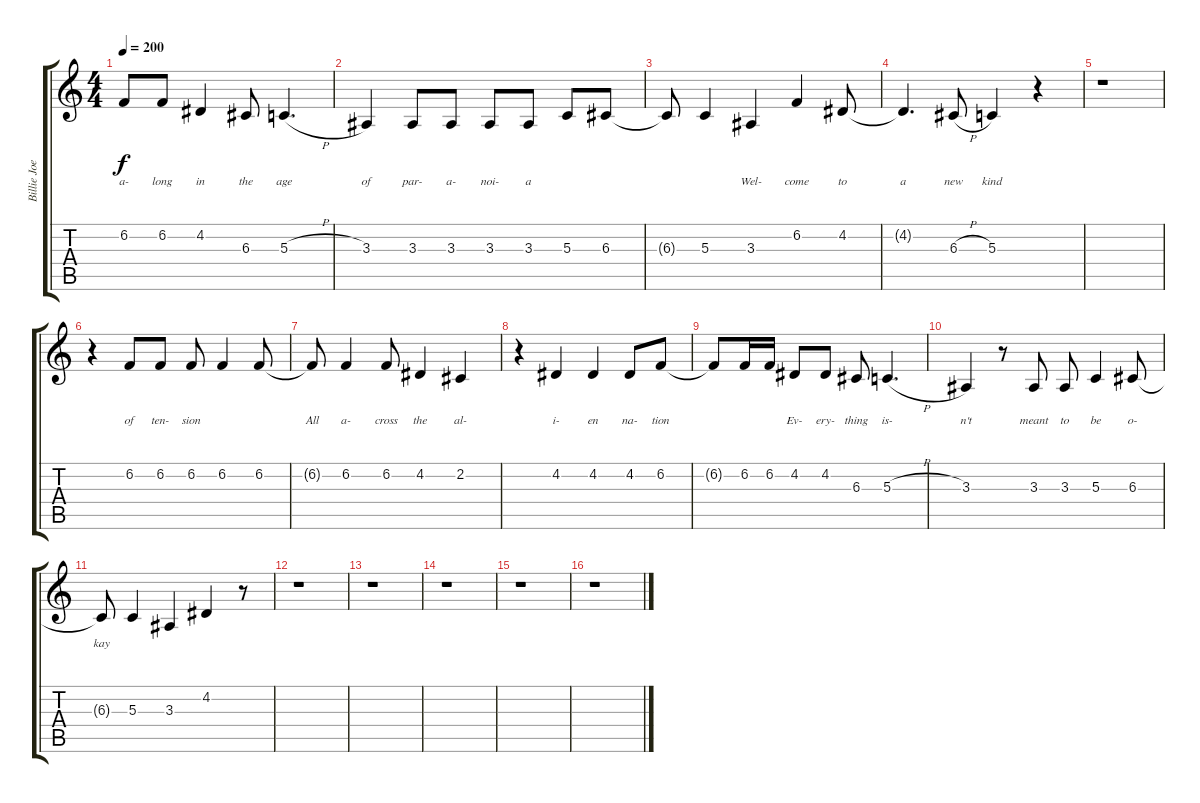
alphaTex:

\track ("Billie Joe Vocals" "Billie Joe") {instrument acousticgrandpiano}
\staff {score tabs}
\tuning (E4 B3 G3 D3 A2 E2) {hide}
\ts (4 4)
\tempo 200
\clef g2
\ks c
6.2{t}.8{lyrics (0 "a-") lyrics (1 "") lyrics (2 "") lyrics (3 "") lyrics (4 "") dy f} 6.2.8{lyrics (0 "long") lyrics (1 "") lyrics (2 "") lyrics (3 "") lyrics (4 "")} 4.2.4{lyrics (0 "in") lyrics (1 "") lyrics (2 "") lyrics (3 "") lyrics (4 "")} 6.3.8{lyrics (0 "the") lyrics (1 "") lyrics (2 "") lyrics (3 "") lyrics (4 "")} 5.3{h}.4{d lyrics (0 "age") lyrics (1 "") lyrics (2 "") lyrics (3 "") lyrics (4 "")} |
3.3.4{lyrics (0 "of") lyrics (1 "") lyrics (2 "") lyrics (3 "") lyrics (4 "")} 3.3.8{lyrics (0 "par-") lyrics (1 "") lyrics (2 "") lyrics (3 "") lyrics (4 "")} 3.3.8{lyrics (0 "a-") lyrics (1 "") lyrics (2 "") lyrics (3 "") lyrics (4 "")} 3.3.8{lyrics (0 "noi-") lyrics (1 "") lyrics (2 "") lyrics (3 "") lyrics (4 "")} 3.3.8{lyrics (0 "a") lyrics (1 "") lyrics (2 "") lyrics (3 "") lyrics (4 "")} 5.3.8{lyrics (0 "") lyrics (1 "") lyrics (2 "") lyrics (3 "") lyrics (4 "")} 6.3.8{lyrics (0 "") lyrics (1 "") lyrics (2 "") lyrics (3 "") lyrics (4 "")} |
6.3{t}.8{lyrics (0 "") lyrics (1 "") lyrics (2 "") lyrics (3 "") lyrics (4 "")} 5.3.4{lyrics (0 "") lyrics (1 "") lyrics (2 "") lyrics (3 "") lyrics (4 "")} 3.3.4{lyrics (0 "Wel-") lyrics (1 "") lyrics (2 "") lyrics (3 "") lyrics (4 "")} 6.2.4{lyrics (0 "come") lyrics (1 "") lyrics (2 "") lyrics (3 "") lyrics (4 "")} 4.2.8{lyrics (0 "to") lyrics (1 "") lyrics (2 "") lyrics (3 "") lyrics (4 "")} |
4.2{t}.4{d lyrics (0 "a") lyrics (1 "") lyrics (2 "") lyrics (3 "") lyrics (4 "")} 6.3{h}.8{lyrics (0 "new") lyrics (1 "") lyrics (2 "") lyrics (3 "") lyrics (4 "")} 5.3.4{lyrics (0 "kind") lyrics (1 "") lyrics (2 "") lyrics (3 "") lyrics (4 "")} r.4 |
r.1 |
r.4 6.2.8{lyrics (0 "of") lyrics (1 "") lyrics (2 "") lyrics (3 "") lyrics (4 "")} 6.2.8{lyrics (0 "ten-") lyrics (1 "") lyrics (2 "") lyrics (3 "") lyrics (4 "")} 6.2.8{lyrics (0 "sion") lyrics (1 "") lyrics (2 "") lyrics (3 "") lyrics (4 "")} 6.2.4{lyrics (0 "") lyrics (1 "") lyrics (2 "") lyrics (3 "") lyrics (4 "")} 6.2.8{lyrics (0 "") lyrics (1 "") lyrics (2 "") lyrics (3 "") lyrics (4 "")} |
6.2{t}.8{lyrics (0 "All") lyrics (1 "") lyrics (2 "") lyrics (3 "") lyrics (4 "")} 6.2.4{lyrics (0 "a-") lyrics (1 "") lyrics (2 "") lyrics (3 "") lyrics (4 "")} 6.2.8{lyrics (0 "cross") lyrics (1 "") lyrics (2 "") lyrics (3 "") lyrics (4 "")} 4.2.4{lyrics (0 "the") lyrics (1 "") lyrics (2 "") lyrics (3 "") lyrics (4 "")} 2.2.4{lyrics (0 "al-") lyrics (1 "") lyrics (2 "") lyrics (3 "") lyrics (4 "")} |
r.4 4.2.4{lyrics (0 "i-") lyrics (1 "") lyrics (2 "") lyrics (3 "") lyrics (4 "")} 4.2.4{lyrics (0 "en") lyrics (1 "") lyrics (2 "") lyrics (3 "") lyrics (4 "")} 4.2.8{lyrics (0 "na-") lyrics (1 "") lyrics (2 "") lyrics (3 "") lyrics (4 "")} 6.2.8{lyrics (0 "tion") lyrics (1 "") lyrics (2 "") lyrics (3 "") lyrics (4 "")} |
6.2{t}.8{lyrics (0 "") lyrics (1 "") lyrics (2 "") lyrics (3 "") lyrics (4 "")} 6.2.16{lyrics (0 "") lyrics (1 "") lyrics (2 "") lyrics (3 "") lyrics (4 "")} 6.2.16{lyrics (0 "") lyrics (1 "") lyrics (2 "") lyrics (3 "") lyrics (4 "")} 4.2.8{lyrics (0 "Ev-") lyrics (1 "") lyrics (2 "") lyrics (3 "") lyrics (4 "")} 4.2.8{lyrics (0 "ery-") lyrics (1 "") lyrics (2 "") lyrics (3 "") lyrics (4 "")} 6.3.8{lyrics (0 "thing") lyrics (1 "") lyrics (2 "") lyrics (3 "") lyrics (4 "")} 5.3{h}.4{d lyrics (0 "is-") lyrics (1 "") lyrics (2 "") lyrics (3 "") lyrics (4 "")} |
3.3.4{lyrics (0 "n't") lyrics (1 "") lyrics (2 "") lyrics (3 "") lyrics (4 "")} r.8 3.3.8{lyrics (0 "meant") lyrics (1 "") lyrics (2 "") lyrics (3 "") lyrics (4 "")} 3.3.8{lyrics (0 "to") lyrics (1 "") lyrics (2 "") lyrics (3 "") lyrics (4 "")} 5.3.4{lyrics (0 "be") lyrics (1 "") lyrics (2 "") lyrics (3 "") lyrics (4 "")} 6.3.8{lyrics (0 "o-") lyrics (1 "") lyrics (2 "") lyrics (3 "") lyrics (4 "")} |
6.3{t}.8{lyrics (0 "kay") lyrics (1 "") lyrics (2 "") lyrics (3 "") lyrics (4 "")} 5.3.4{lyrics (0 "") lyrics (1 "") lyrics (2 "") lyrics (3 "") lyrics (4 "")} 3.3.4{lyrics (0 "") lyrics (1 "") lyrics (2 "") lyrics (3 "") lyrics (4 "")} 4.2.4{lyrics (0 "") lyrics (1 "") lyrics (2 "") lyrics (3 "") lyrics (4 "")} r.8 |
r.1 |
r.1 |
r.1 |
r.1 |
r.1
